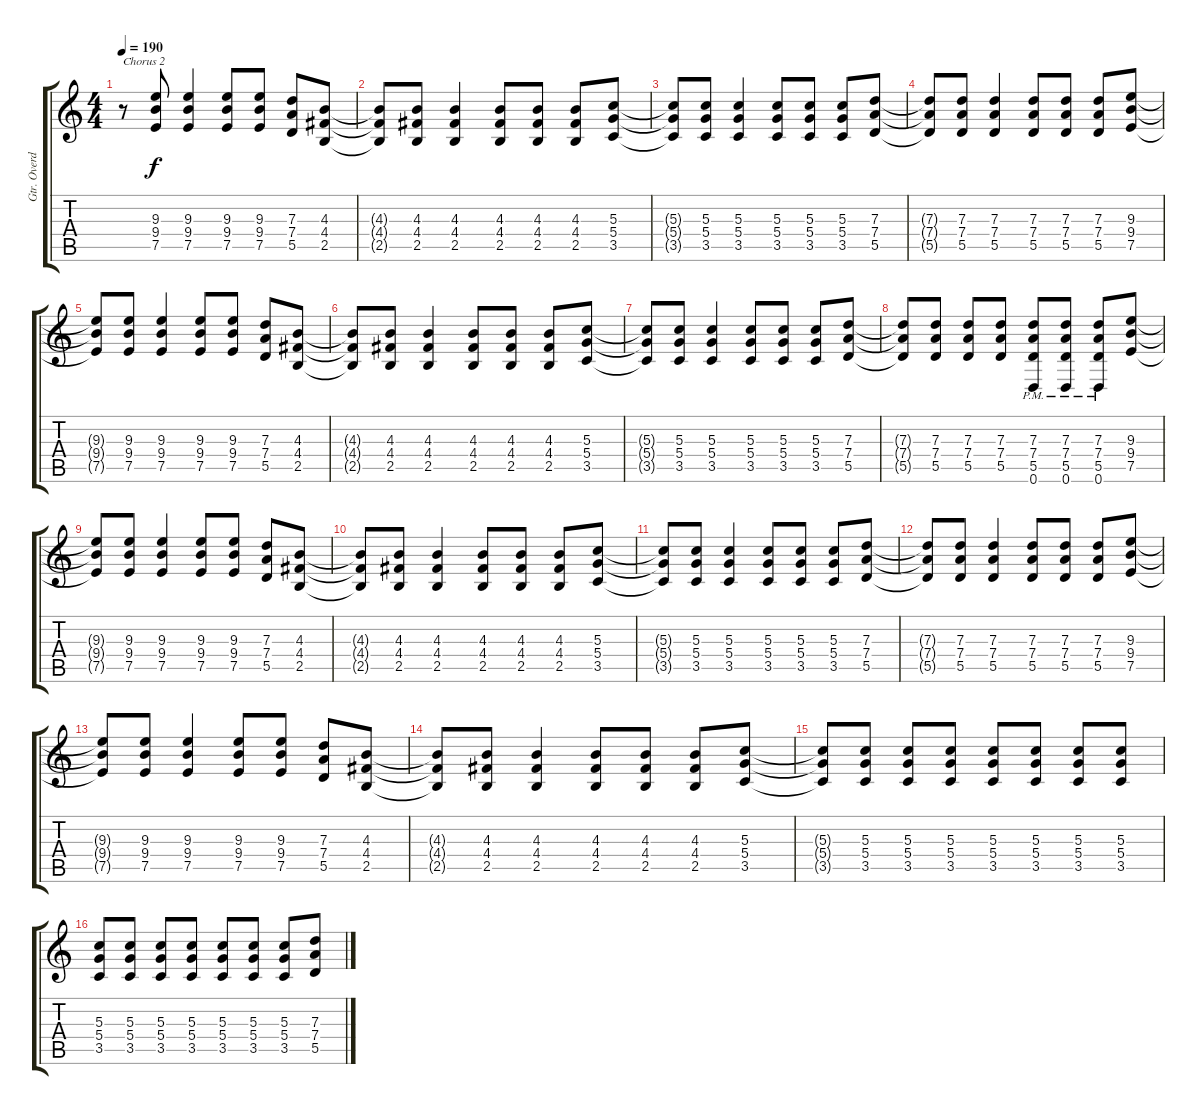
\track ("Gtr. Overdub 2" "Gtr. Overd") {instrument overdrivenguitar}
\staff {score tabs}
\tuning (E4 B3 G3 D3 A2 D2) {hide}
\ts (4 4)
\tempo 190
\clef g2
\ks c
r.8{txt "Chorus 2" dy f} (9.3 9.4 7.5).8 (9.3 9.4 7.5).4 (9.3 9.4 7.5).8 (9.3 9.4 7.5).8 (7.3 7.4 5.5).8 (4.3 4.4 2.5).8 |
(4.3{t} 4.4{t} 2.5{t}).8 (4.3 4.4 2.5).8 (4.3 4.4 2.5).4 (4.3 4.4 2.5).8 (4.3 4.4 2.5).8 (4.3 4.4 2.5).8 (5.3 5.4 3.5).8 |
(5.3{t} 5.4{t} 3.5{t}).8 (5.3 5.4 3.5).8 (5.3 5.4 3.5).4 (5.3 5.4 3.5).8 (5.3 5.4 3.5).8 (5.3 5.4 3.5).8 (7.3 7.4 5.5).8 |
(7.3{t} 7.4{t} 5.5{t}).8 (7.3 7.4 5.5).8 (7.3 7.4 5.5).4 (7.3 7.4 5.5).8 (7.3 7.4 5.5).8 (7.3 7.4 5.5).8 (9.3 9.4 7.5).8 |
(9.3{t} 9.4{t} 7.5{t}).8 (9.3 9.4 7.5).8 (9.3 9.4 7.5).4 (9.3 9.4 7.5).8 (9.3 9.4 7.5).8 (7.3 7.4 5.5).8 (4.3 4.4 2.5).8 |
(4.3{t} 4.4{t} 2.5{t}).8 (4.3 4.4 2.5).8 (4.3 4.4 2.5).4 (4.3 4.4 2.5).8 (4.3 4.4 2.5).8 (4.3 4.4 2.5).8 (5.3 5.4 3.5).8 |
(5.3{t} 5.4{t} 3.5{t}).8 (5.3 5.4 3.5).8 (5.3 5.4 3.5).4 (5.3 5.4 3.5).8 (5.3 5.4 3.5).8 (5.3 5.4 3.5).8 (7.3 7.4 5.5).8 |
(7.3{t} 7.4{t} 5.5{t}).8 (7.3 7.4 5.5).8 (7.3 7.4 5.5).8 (7.3 7.4 5.5).8 (7.3{pm} 7.4{pm} 5.5{pm} 0.6{pm}).8 (7.3{pm} 7.4{pm} 5.5{pm} 0.6{pm}).8 (7.3{pm} 7.4{pm} 5.5{pm} 0.6{pm}).8 (9.3 9.4 7.5).8 |
(9.3{t} 9.4{t} 7.5{t}).8 (9.3 9.4 7.5).8 (9.3 9.4 7.5).4 (9.3 9.4 7.5).8 (9.3 9.4 7.5).8 (7.3 7.4 5.5).8 (4.3 4.4 2.5).8 |
(4.3{t} 4.4{t} 2.5{t}).8 (4.3 4.4 2.5).8 (4.3 4.4 2.5).4 (4.3 4.4 2.5).8 (4.3 4.4 2.5).8 (4.3 4.4 2.5).8 (5.3 5.4 3.5).8 |
(5.3{t} 5.4{t} 3.5{t}).8 (5.3 5.4 3.5).8 (5.3 5.4 3.5).4 (5.3 5.4 3.5).8 (5.3 5.4 3.5).8 (5.3 5.4 3.5).8 (7.3 7.4 5.5).8 |
(7.3{t} 7.4{t} 5.5{t}).8 (7.3 7.4 5.5).8 (7.3 7.4 5.5).4 (7.3 7.4 5.5).8 (7.3 7.4 5.5).8 (7.3 7.4 5.5).8 (9.3 9.4 7.5).8 |
(9.3{t} 9.4{t} 7.5{t}).8 (9.3 9.4 7.5).8 (9.3 9.4 7.5).4 (9.3 9.4 7.5).8 (9.3 9.4 7.5).8 (7.3 7.4 5.5).8 (4.3 4.4 2.5).8 |
(4.3{t} 4.4{t} 2.5{t}).8 (4.3 4.4 2.5).8 (4.3 4.4 2.5).4 (4.3 4.4 2.5).8 (4.3 4.4 2.5).8 (4.3 4.4 2.5).8 (5.3 5.4 3.5).8 |
(5.3{t} 5.4{t} 3.5{t}).8 (5.3 5.4 3.5).8 (5.3 5.4 3.5).8 (5.3 5.4 3.5).8 (5.3 5.4 3.5).8 (5.3 5.4 3.5).8 (5.3 5.4 3.5).8 (5.3 5.4 3.5).8 |
(5.3 5.4 3.5).8 (5.3 5.4 3.5).8 (5.3 5.4 3.5).8 (5.3 5.4 3.5).8 (5.3 5.4 3.5).8 (5.3 5.4 3.5).8 (5.3 5.4 3.5).8 (7.3 7.4 5.5).8
